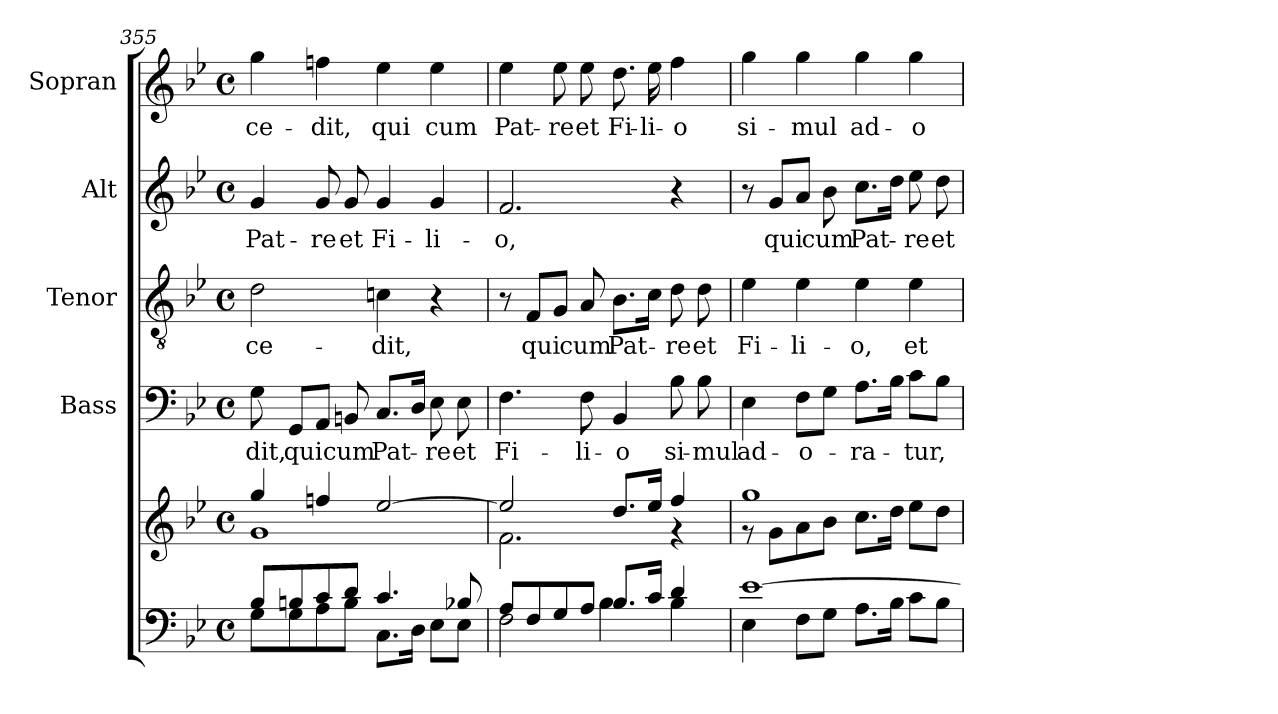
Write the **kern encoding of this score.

**kern	**kern	**kern	**text	**kern	**text	**kern	**text	**kern	**text
*part5	*part5	*part4	*part4	*part3	*part3	*part2	*part2	*part1	*part1
*staff6	*staff5	*staff4	*staff4	*staff3	*staff3	*staff2	*staff2	*staff1	*staff1
*	*	*I"Bass	*	*I"Tenor	*	*I"Alt	*	*I"Sopran	*
*	*	*I'B.	*	*I'T.	*	*I'A.	*	*I'S.	*
*clefF4	*clefG2	*clefF4	*	*clefGv2	*	*clefG2	*	*clefG2	*
*k[b-e-]	*k[b-e-]	*k[b-e-]	*	*k[b-e-]	*	*k[b-e-]	*	*k[b-e-]	*
*B-:	*B-:	*B-:	*	*B-:	*	*B-:	*	*B-:	*
*M4/4	*M4/4	*M4/4	*	*M4/4	*	*M4/4	*	*M4/4	*
*met(c)	*met(c)	*met(c)	*	*met(c)	*	*met(c)	*	*met(c)	*
=355	=355	=355	=355	=355	=355	=355	=355	=355	=355
*^	*^	*	*	*	*	*	*	*	*
!	!	!	!	!	!LO:LY:b	!	!LO:LY:b	!	!LO:LY:b	!	!LO:LY:b
8B-/L	8G\L	4gg/	1g	8G\	-dit,	2d\	-ce-	4g/	Pat-	4gg\	-ce-
!	!	!	!	!	!LO:LY:b	!	!	!	!	!	!
8Bn/	8G\	.	.	8GG/L	qui	.	.	.	.	.	.
!	!	!	!	!	!	!	!	!	!LO:LY:b	!	!LO:LY:b
8c/	8A\	4ffn/	.	8AA/J	.	.	.	8g/	-re	4ffn\	-dit,
!	!	!	!	!	!LO:LY:b	!	!	!	!LO:LY:b	!	!
8d/J	8B\J	.	.	8BBn/	cum	.	.	8g/	et	.	.
!	!	!	!	!	!LO:LY:b	!	!LO:LY:b	!	!LO:LY:b	!	!LO:LY:b
4.c/	8.C\L	[>2ee-/	.	8.C/L	Pat-	4cn\	-dit,	4g/	Fi-	4ee-\	qui
.	16D\Jk	.	.	16D/Jk	.	.	.	.	.	.	.
!	!	!	!	!	!LO:LY:b	!	!	!	!LO:LY:b	!	!LO:LY:b
.	8E-\L	.	.	8E-\	-re	4r	.	4g/	-li-	4ee-\	cum
!	!	!	!	!	!LO:LY:b	!	!	!	!	!	!
8B-X/	8E-\J	.	.	8E-\	et	.	.	.	.	.	.
=356	=356	=356	=356	=356	=356	=356	=356	=356	=356	=356	=356
!	!	!	!	!	!LO:LY:b	!	!	!	!LO:LY:b	!	!LO:LY:b
8A/L	2F\	2ee-/]	2.f\	4.F\	Fi-	8r	.	2.f/	-o,	4ee-\	Pat-
!	!	!	!	!	!	!	!LO:LY:b	!	!	!	!
8F/	.	.	.	.	.	8F/L	qui	.	.	.	.
!	!	!	!	!	!	!	!	!	!	!	!LO:LY:b
8G/	.	.	.	.	.	8G/J	.	.	.	8ee-\	-re
!	!	!	!	!	!LO:LY:b	!	!LO:LY:b	!	!	!	!LO:LY:b
8A/J	.	.	.	8F\	-li-	8A/	cum	.	.	8ee-\	et
!	!	!	!	!	!LO:LY:b	!	!LO:LY:b	!	!	!	!LO:LY:b
8.B-/L	4B-\	8.dd/L	.	4BB-/	-o	8.B-\L	Pat-	.	.	8.dd\	Fi-
!	!	!	!	!	!	!	!	!	!	!	!LO:LY:b
16c/Jk	.	16ee-/Jk	.	.	.	16c\Jk	.	.	.	16ee-\	-li-
!	!	!	!	!	!LO:LY:b	!	!LO:LY:b	!	!	!	!LO:LY:b
4d/	4B-\	4ff/	4rf	8B-\	si-	8d\	-re	4r	.	4ff\	-o
!	!	!	!	!	!LO:LY:b	!	!LO:LY:b	!	!	!	!
.	.	.	.	8B-\	-mul	8d\	et	.	.	.	.
=357	=357	=357	=357	=357	=357	=357	=357	=357	=357	=357	=357
!	!	!	!	!	!LO:LY:b	!	!LO:LY:b	!	!	!	!LO:LY:b
[>1e-	4E-\	1gg	8rf	4E-\	ad-	4e-\	Fi-	8r	.	4gg\	si-
!	!	!	!	!	!	!	!	!	!LO:LY:b	!	!
.	.	.	8g\L	.	.	.	.	8g/L	qui	.	.
!	!	!	!	!	!LO:LY:b	!	!LO:LY:b	!	!	!	!LO:LY:b
.	8F\L	.	8a\	8F\L	-o-	4e-\	-li-	8a/J	.	4gg\	-mul
!	!	!	!	!	!	!	!	!	!LO:LY:b	!	!
.	8G\J	.	8b-\J	8G\J	.	.	.	8b-\	cum	.	.
!	!	!	!	!	!LO:LY:b	!	!LO:LY:b	!	!LO:LY:b	!	!LO:LY:b
.	8.A\L	.	8.cc\L	8.A\L	-ra-	4e-\	-o,	8.cc\L	Pat-	4gg\	ad-
.	16B-\Jk	.	16dd\Jk	16B-\Jk	.	.	.	16dd\Jk	.	.	.
!	!	!	!	!	!LO:LY:b	!	!LO:LY:b	!	!LO:LY:b	!	!LO:LY:b
.	8c\L	.	8ee-\L	8c\L	-tur,	4e-\	et	8ee-\	-re	4gg\	-o-
!	!	!	!	!	!	!	!	!	!LO:LY:b	!	!
.	8B-\J	.	8dd\J	8B-\J	.	.	.	8dd\	et	.	.
*v	*v	*	*	*	*	*	*	*	*	*	*
*	*v	*v	*	*	*	*	*	*	*	*
=	=	=	=	=	=	=	=	=	=
*-	*-	*-	*-	*-	*-	*-	*-	*-	*-
